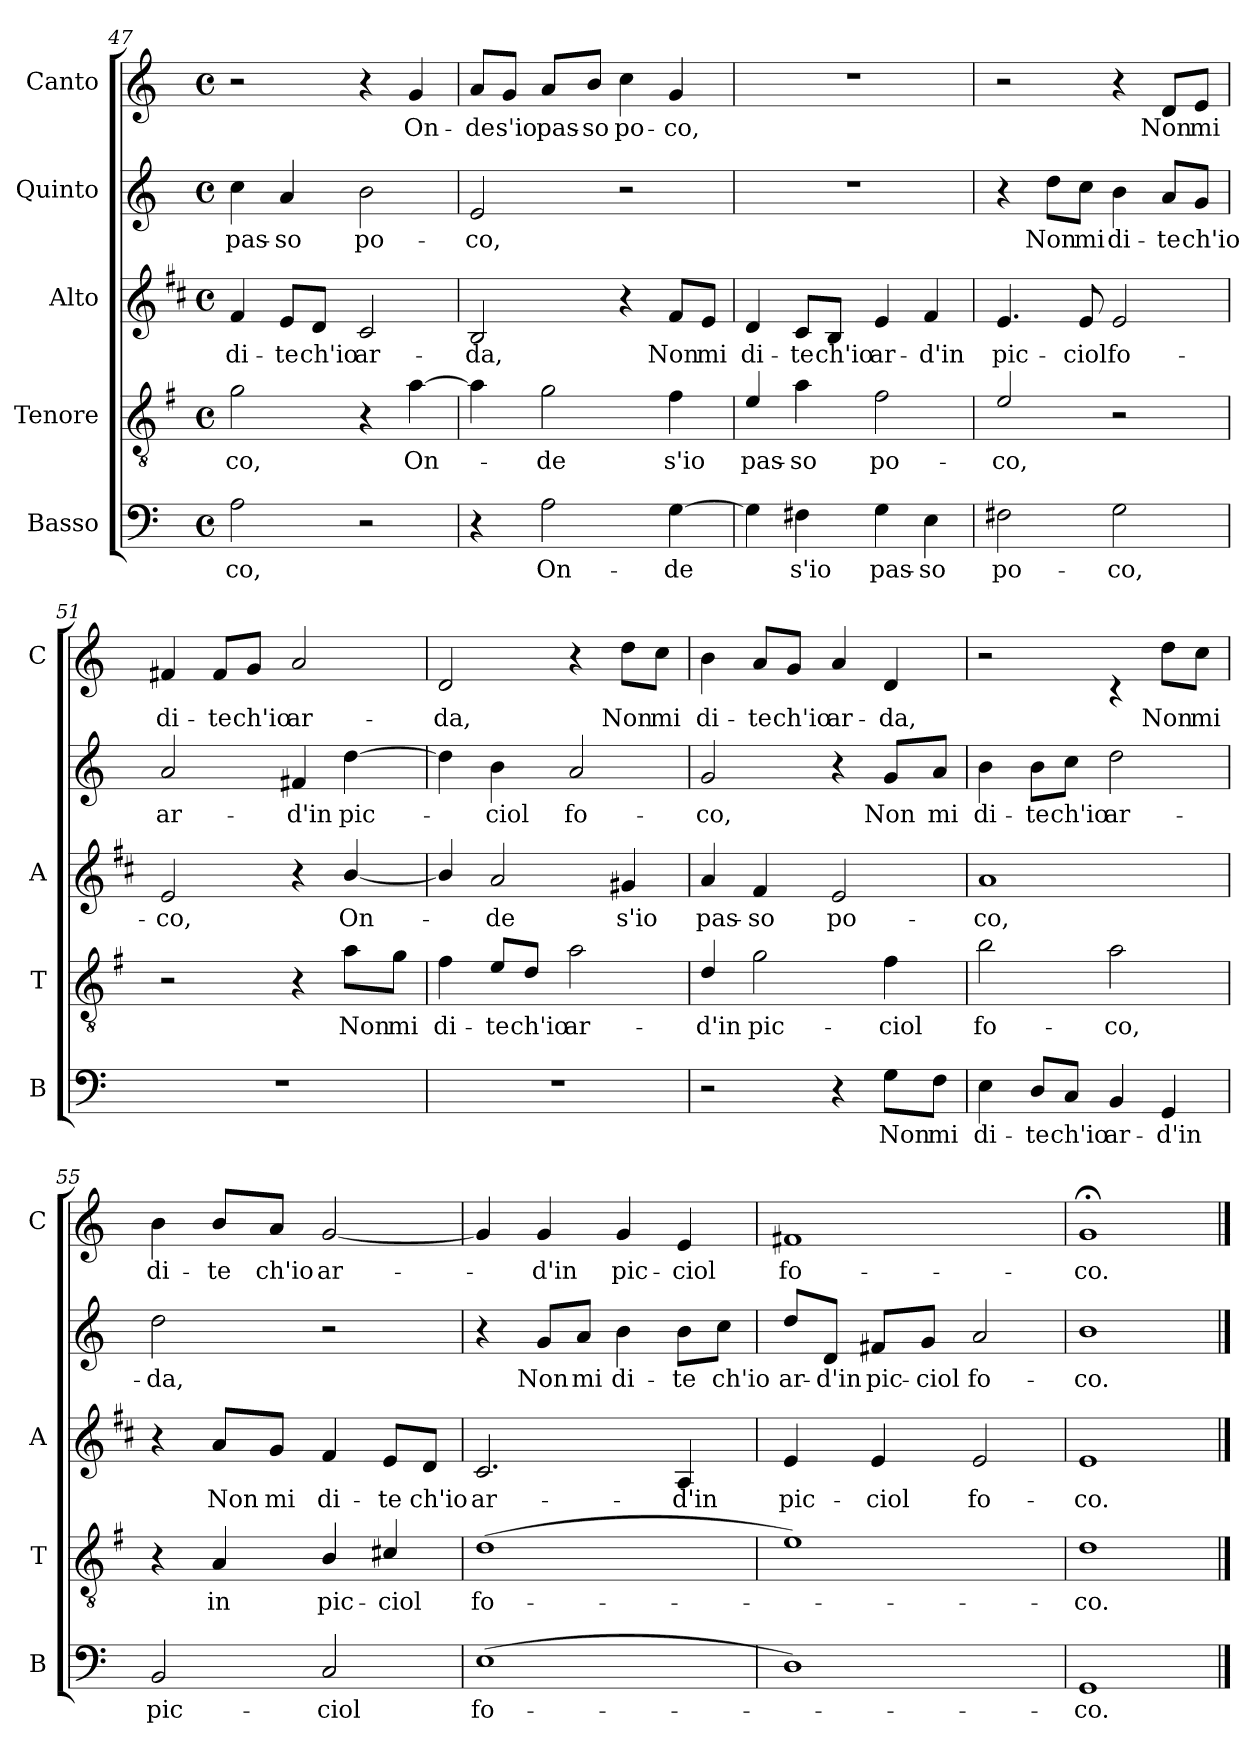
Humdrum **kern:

**kern	**text	**kern	**text	**kern	**text	**kern	**text	**kern	**text
*part5	*part5	*part4	*part4	*part3	*part3	*part2	*part2	*part1	*part1
*staff5	*staff5	*staff4	*staff4	*staff3	*staff3	*staff2	*staff2	*staff1	*staff1
*I"Basso	*	*I"Tenore	*	*I"Alto	*	*I"Quinto	*	*I"Canto	*
*I'B	*	*I'T	*	*I'A	*	*	*	*I'C	*
*clefF4	*	*clefGv2	*	*clefG2	*	*clefG2	*	*clefG2	*
*	*	*ITrd4c7	*	*ITrd1c2	*	*	*	*	*
*k[]	*	*k[]	*	*k[]	*	*k[]	*	*k[]	*
*C:	*	*C:	*	*C:	*	*C:	*	*C:	*
*M4/4	*	*M4/4	*	*M4/4	*	*M4/4	*	*M4/4	*
*met(c)	*	*met(c)	*	*met(c)	*	*met(c)	*	*met(c)	*
=47	=47	=47	=47	=47	=47	=47	=47	=47	=47
!	!LO:LY:b	!	!LO:LY:b	!	!LO:LY:b	!	!LO:LY:b	!	!
2A\	-co,	2c\	-co,	4e/	di-	4cc\	pas-	2r	.
!	!	!	!	!	!LO:LY:b	!	!LO:LY:b	!	!
.	.	.	.	8d/L	-te	4a/	-so	.	.
!	!	!	!	!	!LO:LY:b	!	!	!	!
.	.	.	.	8c/J	ch'io	.	.	.	.
!	!	!	!	!	!LO:LY:b	!	!LO:LY:b	!	!
2r	.	4r	.	2B/	ar-	2b\	po-	4r	.
!	!	!	!LO:LY:b	!	!	!	!	!	!LO:LY:b
.	.	[4d\	On-	.	.	.	.	4g/	On-
=48	=48	=48	=48	=48	=48	=48	=48	=48	=48
!	!	!	!	!	!LO:LY:b	!	!LO:LY:b	!	!LO:LY:b
4r	.	4d\]	.	2A/	-da,	2e/	-co,	8a/L	-de
!	!	!	!	!	!	!	!	!	!LO:LY:b
.	.	.	.	.	.	.	.	8g/J	s'io
!	!LO:LY:b	!	!LO:LY:b	!	!	!	!	!	!LO:LY:b
2A\	On-	2c\	-de	.	.	.	.	8a/L	pas-
!	!	!	!	!	!	!	!	!	!LO:LY:b
.	.	.	.	.	.	.	.	8b/J	-so
!	!	!	!	!	!	!	!	!	!LO:LY:b
.	.	.	.	4r	.	2r	.	4cc\	po-
!	!LO:LY:b	!	!LO:LY:b	!	!LO:LY:b	!	!	!	!LO:LY:b
[4G\	-de	4B\	s'io	8e/L	Non	.	.	4g/	-co,
!	!	!	!	!	!LO:LY:b	!	!	!	!
.	.	.	.	8d/J	mi	.	.	.	.
!!LO:LB:g=z
=49	=49	=49	=49	=49	=49	=49	=49	=49	=49
!	!	!	!LO:LY:b	!	!LO:LY:b	!	!	!	!
4G\]	.	4A/	pas-	4c/	di-	1r	.	1r	.
!	!LO:LY:b	!	!LO:LY:b	!	!LO:LY:b	!	!	!	!
4F#X\	s'io	4d\	-so	8B/L	-te	.	.	.	.
!	!	!	!	!	!LO:LY:b	!	!	!	!
.	.	.	.	8A/J	ch'io	.	.	.	.
!	!LO:LY:b	!	!LO:LY:b	!	!LO:LY:b	!	!	!	!
4G\	pas-	2B\	po-	4d/	ar-	.	.	.	.
!	!LO:LY:b	!	!	!	!LO:LY:b	!	!	!	!
4E\	-so	.	.	4e/	-d'in	.	.	.	.
=50	=50	=50	=50	=50	=50	=50	=50	=50	=50
!	!LO:LY:b	!	!LO:LY:b	!	!LO:LY:b	!	!	!	!
2F#X\	po-	2A/	-co,	4.d/	pic-	4r	.	2r	.
!	!	!	!	!	!	!	!LO:LY:b	!	!
.	.	.	.	.	.	8dd\L	Non	.	.
!	!	!	!	!	!LO:LY:b	!	!LO:LY:b	!	!
.	.	.	.	8d/	-ciol	8cc\J	mi	.	.
!	!LO:LY:b	!	!	!	!LO:LY:b	!	!LO:LY:b	!	!
2G\	-co,	2r	.	2d/	fo-	4b\	di-	4r	.
!	!	!	!	!	!	!	!LO:LY:b	!	!LO:LY:b
.	.	.	.	.	.	8a/L	-te	8d/L	Non
!	!	!	!	!	!	!	!LO:LY:b	!	!LO:LY:b
.	.	.	.	.	.	8g/J	ch'io	8e/J	mi
=51	=51	=51	=51	=51	=51	=51	=51	=51	=51
!	!	!	!	!	!LO:LY:b	!	!LO:LY:b	!	!LO:LY:b
1r	.	2r	.	2d/	-co,	2a/	ar-	4f#X/	di-
!	!	!	!	!	!	!	!	!	!LO:LY:b
.	.	.	.	.	.	.	.	8f#/L	-te
!	!	!	!	!	!	!	!	!	!LO:LY:b
.	.	.	.	.	.	.	.	8g/J	ch'io
!	!	!	!	!	!	!	!LO:LY:b	!	!LO:LY:b
.	.	4r	.	4r	.	4f#X/	-d'in	2a/	ar-
!	!	!	!LO:LY:b	!	!LO:LY:b	!	!LO:LY:b	!	!
.	.	8d\L	Non	[4a/	On-	[4dd\	pic-	.	.
!	!	!	!LO:LY:b	!	!	!	!	!	!
.	.	8c\J	mi	.	.	.	.	.	.
=52	=52	=52	=52	=52	=52	=52	=52	=52	=52
!	!	!	!LO:LY:b	!	!	!	!	!	!LO:LY:b
1r	.	4B\	di-	4a/]	.	4dd\]	.	2d/	-da,
!	!	!	!LO:LY:b	!	!LO:LY:b	!	!LO:LY:b	!	!
.	.	8A/L	-te	2g/	-de	4b\	-ciol	.	.
!	!	!	!LO:LY:b	!	!	!	!	!	!
.	.	8G/J	ch'io	.	.	.	.	.	.
!	!	!	!LO:LY:b	!	!	!	!LO:LY:b	!	!
.	.	2d\	ar-	.	.	2a/	fo-	4r	.
!	!	!	!	!	!LO:LY:b	!	!	!	!LO:LY:b
.	.	.	.	4f#X/	s'io	.	.	8dd\L	Non
!	!	!	!	!	!	!	!	!	!LO:LY:b
.	.	.	.	.	.	.	.	8cc\J	mi
=53	=53	=53	=53	=53	=53	=53	=53	=53	=53
!	!	!	!LO:LY:b	!	!LO:LY:b	!	!LO:LY:b	!	!LO:LY:b
2r	.	4G/	-d'in	4g/	pas-	2g/	-co,	4b\	di-
!	!	!	!LO:LY:b	!	!LO:LY:b	!	!	!	!LO:LY:b
.	.	2c\	pic-	4e/	-so	.	.	8a/L	-te
!	!	!	!	!	!	!	!	!	!LO:LY:b
.	.	.	.	.	.	.	.	8g/J	ch'io
!	!	!	!	!	!LO:LY:b	!	!	!	!LO:LY:b
4r	.	.	.	2d/	po-	4r	.	4a/	ar-
!	!LO:LY:b	!	!LO:LY:b	!	!	!	!LO:LY:b	!	!LO:LY:b
8G\L	Non	4B\	-ciol	.	.	8g/L	Non	4d/	-da,
!	!LO:LY:b	!	!	!	!	!	!LO:LY:b	!	!
8F\J	mi	.	.	.	.	8a/J	mi	.	.
!!LO:LB:g=z
=54	=54	=54	=54	=54	=54	=54	=54	=54	=54
!	!LO:LY:b	!	!LO:LY:b	!	!LO:LY:b	!	!LO:LY:b	!	!
4E\	di-	2e\	fo-	1g	-co,	4b\	di-	2r	.
!	!LO:LY:b	!	!	!	!	!	!LO:LY:b	!	!
8D/L	-te	.	.	.	.	8b\L	-te	.	.
!	!LO:LY:b	!	!	!	!	!	!LO:LY:b	!	!
8C/J	ch'io	.	.	.	.	8cc\J	ch'io	.	.
!	!LO:LY:b	!	!LO:LY:b	!	!	!	!LO:LY:b	!	!
4BB/	ar-	2d\	-co,	.	.	2dd\	ar-	4rc	.
!	!LO:LY:b	!	!	!	!	!	!	!	!LO:LY:b
4GG/	-d'in	.	.	.	.	.	.	8dd\L	Non
!	!	!	!	!	!	!	!	!	!LO:LY:b
.	.	.	.	.	.	.	.	8cc\J	mi
=55	=55	=55	=55	=55	=55	=55	=55	=55	=55
!	!LO:LY:b	!	!	!	!	!	!LO:LY:b	!	!LO:LY:b
2BB/	pic-	4r	.	4r	.	2dd\	-da,	4b\	di-
!	!	!	!LO:LY:b	!	!LO:LY:b	!	!	!	!LO:LY:b
.	.	4D/	in	8g/L	Non	.	.	8b/L	-te
!	!	!	!	!	!LO:LY:b	!	!	!	!LO:LY:b
.	.	.	.	8f/J	mi	.	.	8a/J	ch'io
!	!LO:LY:b	!	!LO:LY:b	!	!LO:LY:b	!	!	!	!LO:LY:b
2C/	-ciol	4E/	pic-	4e/	di-	2r	.	[2g/	ar-
!	!	!	!LO:LY:b	!	!LO:LY:b	!	!	!	!
.	.	4F#X/	-ciol	8d/L	-te	.	.	.	.
!	!	!	!	!	!LO:LY:b	!	!	!	!
.	.	.	.	8c/J	ch'io	.	.	.	.
=56	=56	=56	=56	=56	=56	=56	=56	=56	=56
!	!LO:LY:b	!	!LO:LY:b	!	!LO:LY:b	!	!	!	!
(>1E	fo-	(<1G	fo-	2.B/	ar-	4r	.	4g/]	.
!	!	!	!	!	!	!	!LO:LY:b	!	!LO:LY:b
.	.	.	.	.	.	8g/L	Non	4g/	-d'in
!	!	!	!	!	!	!	!LO:LY:b	!	!
.	.	.	.	.	.	8a/J	mi	.	.
!	!	!	!	!	!	!	!LO:LY:b	!	!LO:LY:b
.	.	.	.	.	.	4b\	di-	4g/	pic-
!	!	!	!	!	!LO:LY:b	!	!LO:LY:b	!	!LO:LY:b
.	.	.	.	4G/	-d'in	8b\L	-te	4e/	-ciol
!	!	!	!	!	!	!	!LO:LY:b	!	!
.	.	.	.	.	.	8cc\J	ch'io	.	.
=57	=57	=57	=57	=57	=57	=57	=57	=57	=57
!	!	!	!	!	!LO:LY:b	!	!LO:LY:b	!	!LO:LY:b
1D)	.	1A)	.	4d/	pic-	8dd/L	ar-	1f#X	fo-
!	!	!	!	!	!	!	!LO:LY:b	!	!
.	.	.	.	.	.	8d/J	-d'in	.	.
!	!	!	!	!	!LO:LY:b	!	!LO:LY:b	!	!
.	.	.	.	4d/	-ciol	8f#X/L	pic-	.	.
!	!	!	!	!	!	!	!LO:LY:b	!	!
.	.	.	.	.	.	8g/J	-ciol	.	.
!	!	!	!	!	!LO:LY:b	!	!LO:LY:b	!	!
.	.	.	.	2d/	fo-	2a/	fo-	.	.
=58	=58	=58	=58	=58	=58	=58	=58	=58	=58
!	!LO:LY:b	!	!LO:LY:b	!	!LO:LY:b	!	!LO:LY:b	!	!LO:LY:b
1GG	-co.	1G	-co.	1d	-co.	1b	-co.	1g;<	-co.
==	==	==	==	==	==	==	==	==	==
*-	*-	*-	*-	*-	*-	*-	*-	*-	*-
